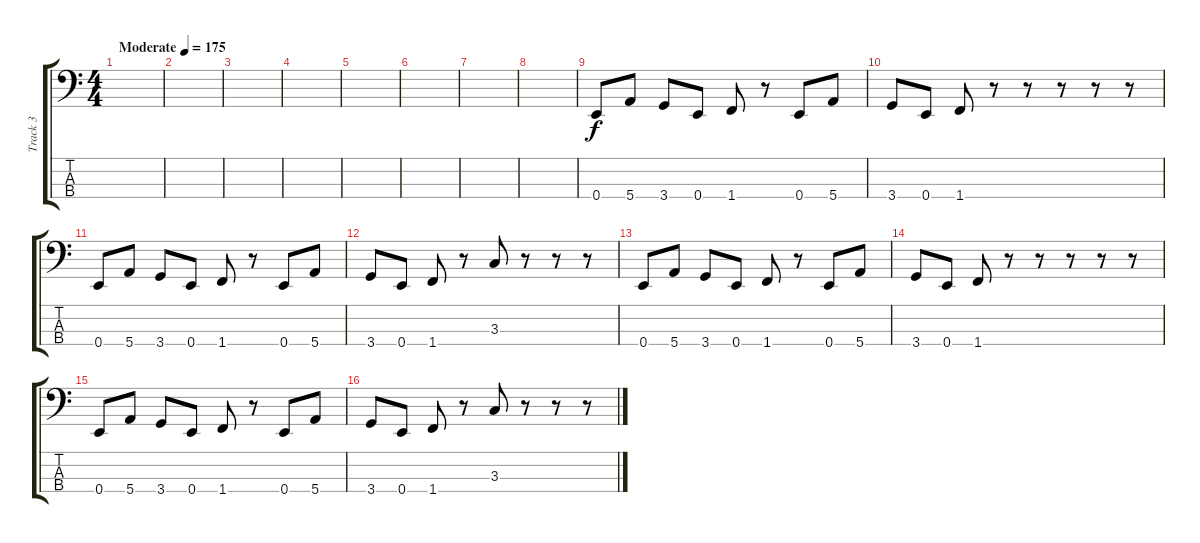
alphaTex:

\track ("Track 3" "Track 3") {instrument electricbassfinger}
\staff {score tabs}
\tuning (G2 D2 A1 E1) {hide}
\ts (4 4)
\tempo (175 "Moderate")
\clef f4
\ks c
|
|
|
|
|
|
|
|
0.4.8 5.4.8 3.4.8 0.4.8 1.4.8 r.8 0.4.8 5.4.8 |
3.4.8 0.4.8 1.4.8 r.8 r.8 r.8 r.8 r.8 |
0.4.8 5.4.8 3.4.8 0.4.8 1.4.8 r.8 0.4.8 5.4.8 |
3.4.8 0.4.8 1.4.8 r.8 3.3.8 r.8 r.8 r.8 |
0.4.8 5.4.8 3.4.8 0.4.8 1.4.8 r.8 0.4.8 5.4.8 |
3.4.8 0.4.8 1.4.8 r.8 r.8 r.8 r.8 r.8 |
0.4.8 5.4.8 3.4.8 0.4.8 1.4.8 r.8 0.4.8 5.4.8 |
3.4.8 0.4.8 1.4.8 r.8 3.3.8 r.8 r.8 r.8
